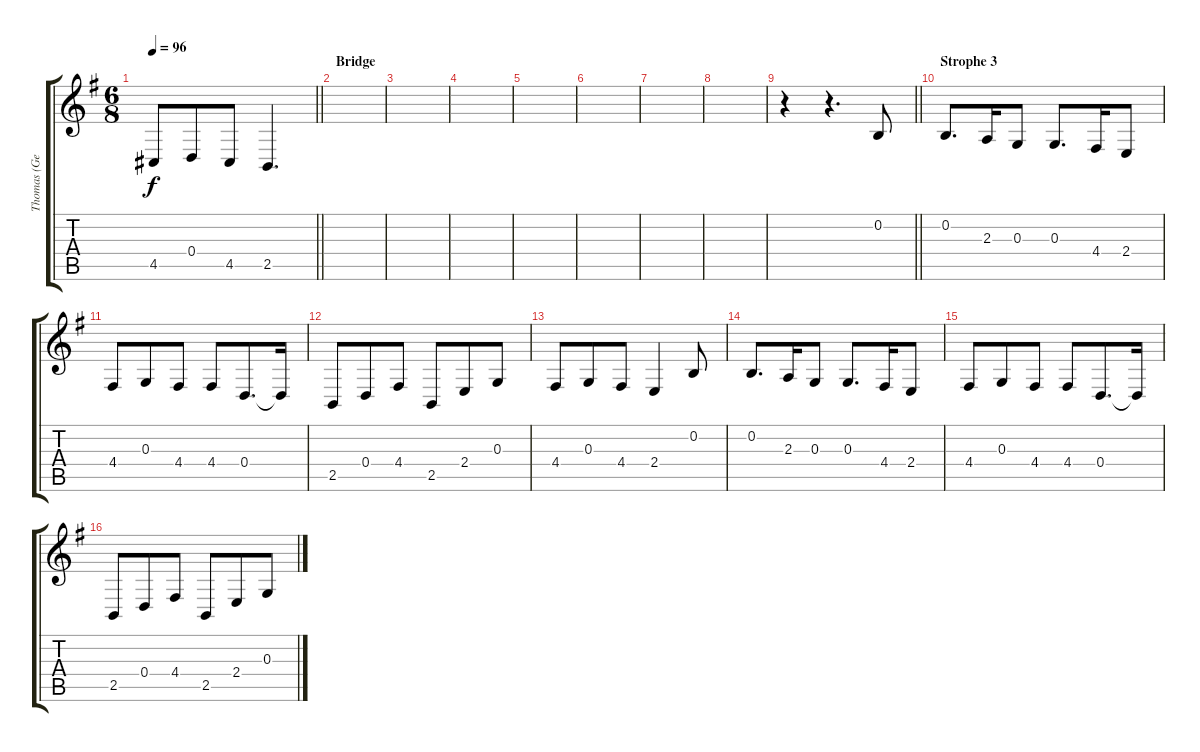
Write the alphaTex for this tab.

\track ("Thomas (Gesang)" "Thomas (Ge") {instrument tenorsax}
\staff {score tabs}
\tuning (E4 B3 G3 D3 A2 E2) {hide}
\ts (6 8)
\tempo 96
\clef g2
\barLineRight lightlight
\ks g
4.5.8{dy f} 0.4.8 4.5.8 2.5.4{d} |
\section ("" "Bridge")
|
|
|
|
|
|
|
\barLineRight lightlight
r.4 r.4{d} 0.2.8 |
\section ("" "Strophe 3")
0.2.8{d} 2.3.16 0.3.8 0.3.8{d} 4.4.16 2.4.8 |
4.4.8 0.3.8 4.4.8 4.4.8 0.4.8{d} 0.4{t}.16 |
2.5.8 0.4.8 4.4.8 2.5.8 2.4.8 0.3.8 |
4.4.8 0.3.8 4.4.8 2.4.4 0.2.8 |
0.2.8{d} 2.3.16 0.3.8 0.3.8{d} 4.4.16 2.4.8 |
4.4.8 0.3.8 4.4.8 4.4.8 0.4.8{d} 0.4{t}.16 |
2.5.8 0.4.8 4.4.8 2.5.8 2.4.8 0.3.8
